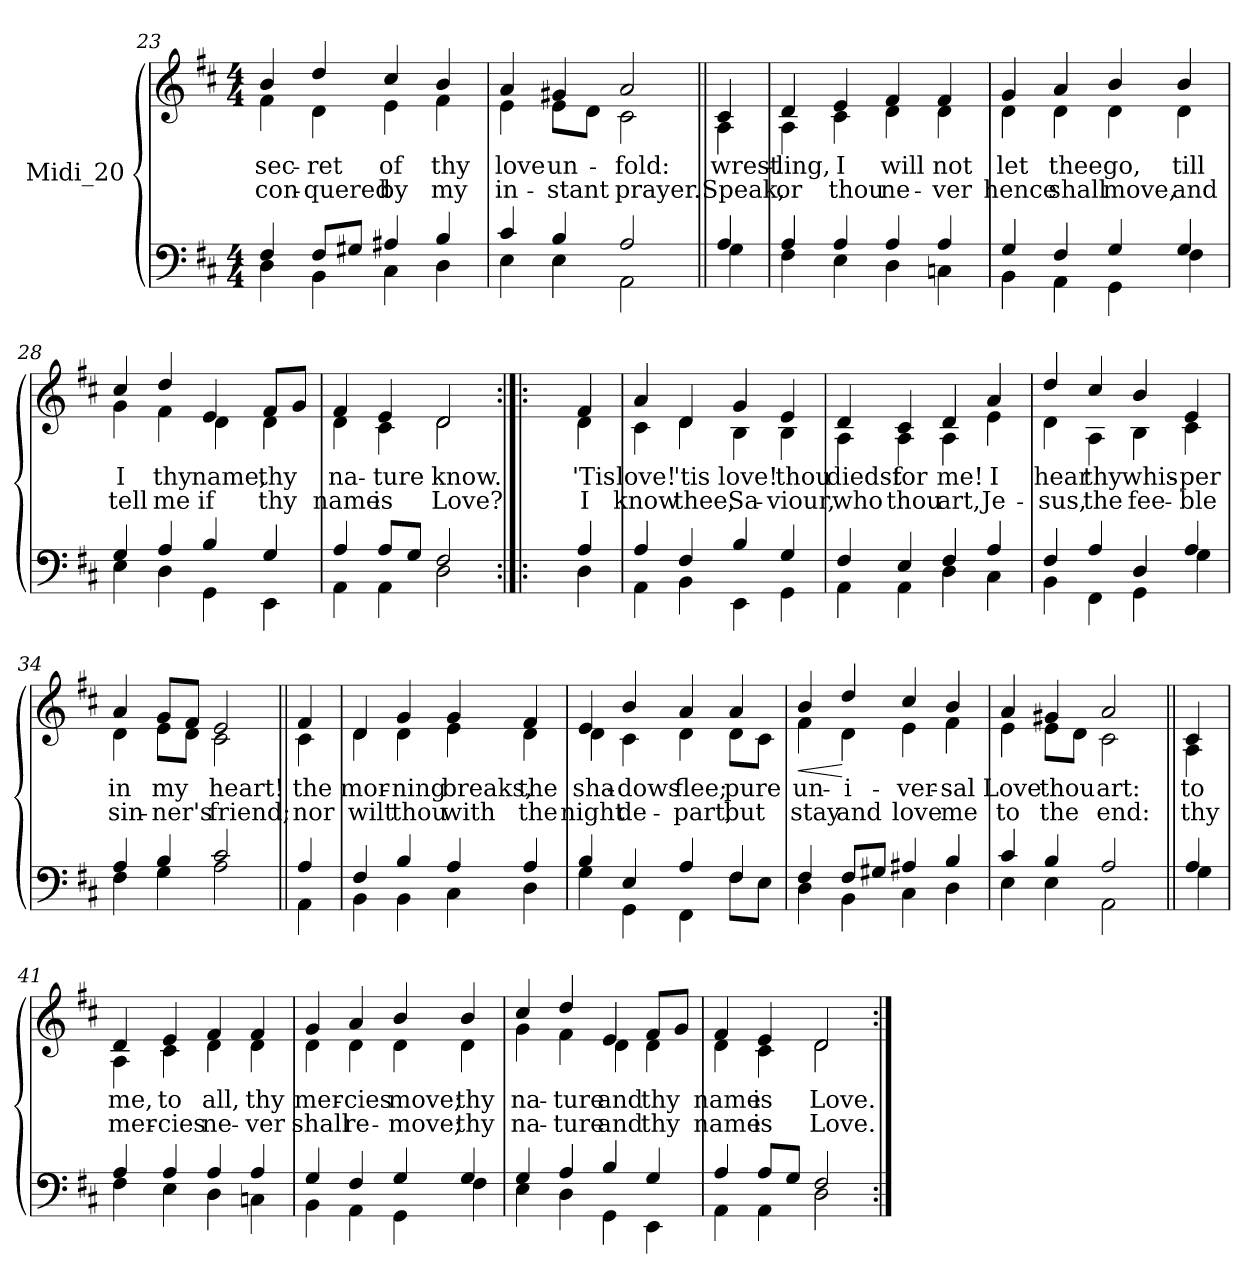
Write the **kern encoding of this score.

**kern	**kern	**text	**text	**dynam
*part2	*part1	*part1	*part1	*part1
*staff2	*staff1	*staff1	*staff1	*staff1
*I"Midi_20	*I"Midi_20	*	*	*
*clefF4	*clefG2	*	*	*
*k[f#c#]	*k[f#c#]	*	*	*
*D:	*D:	*	*	*
*M4/4	*M4/4	*	*	*
=23	=23	=23	=23	=23
*^	*^	*	*	*
!	!	!	!	!LO:LY:b	!LO:LY:b	!
4F#/	4D\	4b/	4f#\	sec-	-con-	.
!	!	!	!	!LO:LY:b	!LO:LY:b	!
8F#/L	4BB\	4dd/	4d\	-ret	quered	.
8G#X/J	.	.	.	.	.	.
!	!	!	!	!LO:LY:b	!LO:LY:b	!
4A#X/	4C#\	4cc#/	4e\	of	by	.
!	!	!	!	!LO:LY:b	!LO:LY:b	!
4B/	4D\	4b/	4f#\	thy	my	.
!!LO:LB:g=z	!!
=24	=24	=24	=24	=24	=24	=24
!	!	!	!	!LO:LY:b	!LO:LY:b	!
4c#/	4E\	4a/	4e\	love	in-	.
!	!	!	!	!LO:LY:b	!LO:LY:b	!
4B/	4E\	4g#X/	8e\L	-un-	stant	.
.	.	.	8d\J	.	.	.
!	!	!	!	!LO:LY:b	!LO:LY:b	!
2A/	2AA\	2a/	2c#\	fold:	prayer.	.
=25||	=25||	=25||	=25||	=25||	=25||	=25||
!	!	!	!	!LO:LY:b	!LO:LY:b	!
4A/	4G\	4c#/	4A\	wrest-	-Speak,	.
=26	=26	=26	=26	=26	=26	=26
!	!	!	!	!LO:LY:b	!LO:LY:b	!
4A/	4F#\	4d/	4A\	ling,	or	.
!	!	!	!	!LO:LY:b	!LO:LY:b	!
4A/	4E\	4e/	4c#\	I	thou	.
!	!	!	!	!LO:LY:b	!LO:LY:b	!
4A/	4D\	4f#/	4d\	will	ne-	.
!	!	!	!	!LO:LY:b	!LO:LY:b	!
4A/	4Cn\	4f#/	4d\	-not	ver	.
=27	=27	=27	=27	=27	=27	=27
!	!	!	!	!LO:LY:b	!LO:LY:b	!
4G/	4BB\	4g/	4d\	let	hence	.
!	!	!	!	!LO:LY:b	!LO:LY:b	!
4F#/	4AA\	4a/	4d\	thee	shall	.
!	!	!	!	!LO:LY:b	!LO:LY:b	!
4G/	4GG\	4b/	4d\	go,	move,	.
!	!	!	!	!LO:LY:b	!LO:LY:b	!
4G/	4F#\	4b/	4d\	till	and	.
!!LO:LB:g=z	!!
=28	=28	=28	=28	=28	=28	=28
!	!	!	!	!LO:LY:b	!LO:LY:b	!
4G/	4E\	4cc#/	4g\	I	tell	.
!	!	!	!	!LO:LY:b	!LO:LY:b	!
4A/	4D\	4dd/	4f#\	thy	me	.
!	!	!	!	!LO:LY:b	!LO:LY:b	!
4B/	4GG\	4e/	4d\	name,	if	.
!	!	!	!	!LO:LY:b	!LO:LY:b	!
4G/	4EE\	8f#/L	4d\	thy	thy	.
.	.	8g/J	.	.	.	.
=29	=29	=29	=29	=29	=29	=29
!	!	!	!	!LO:LY:b	!LO:LY:b	!
4A/	4AA\	4f#/	4d\	na-	-name	.
!	!	!	!	!LO:LY:b	!LO:LY:b	!
8A/L	4AA\	4e/	4c#\	ture	is	.
8G/J	.	.	.	.	.	.
!	!	!	!	!LO:LY:b	!LO:LY:b	!
2F#/	2D\	2d/	2d\	know.	Love?	.
=30:|!|:	=30:|!|:	=30:|!|:	=30:|!|:	=30:|!|:	=30:|!|:	=30:|!|:
4ryy	4ryy	4ryy	4ryy	.	.	.
!	!	!	!	!LO:LY:b	!LO:LY:b	!
4A/	4D\	4f#/	4d\	'Tis	I	.
=31	=31	=31	=31	=31	=31	=31
!	!	!	!	!LO:LY:b	!LO:LY:b	!
4A/	4AA\	4a/	4c#\	love!	know	.
!	!	!	!	!LO:LY:b	!LO:LY:b	!
4F#/	4BB\	4d/	4d\	'tis	thee,	.
!	!	!	!	!LO:LY:b	!LO:LY:b	!
4B/	4EE\	4g/	4B\	love!	Sa-	.
!	!	!	!	!LO:LY:b	!LO:LY:b	!
4G/	4GG\	4e/	4B\	-thou	viour,	.
!!LO:LB:g=z	!!
=32	=32	=32	=32	=32	=32	=32
!	!	!	!	!LO:LY:b	!LO:LY:b	!
4F#/	4AA\	4d/	4A\	diedst	who	.
!	!	!	!	!LO:LY:b	!LO:LY:b	!
4E/	4AA\	4c#/	4A\	for	thou	.
!	!	!	!	!LO:LY:b	!LO:LY:b	!
4F#/	4D\	4d/	4A\	me!	art,	.
!	!	!	!	!LO:LY:b	!LO:LY:b	!
4A/	4C#\	4a/	4e\	I	Je-	.
=33	=33	=33	=33	=33	=33	=33
!	!	!	!	!LO:LY:b	!LO:LY:b	!
4F#/	4BB\	4dd/	4d\	-hear	sus,	.
!	!	!	!	!LO:LY:b	!LO:LY:b	!
4A/	4FF#\	4cc#/	4A\	thy	the	.
!	!	!	!	!LO:LY:b	!LO:LY:b	!
4D/	4GG\	4b/	4B\	whis-	-fee-	.
!	!	!	!	!LO:LY:b	!LO:LY:b	!
4A/	4G\	4e/	4c#\	-per	ble	.
=34	=34	=34	=34	=34	=34	=34
!	!	!	!	!LO:LY:b	!LO:LY:b	!
4A/	4F#\	4a/	4d\	in	sin-	.
!	!	!	!	!LO:LY:b	!LO:LY:b	!
4B/	4G\	8g/L	8e\L	-my	ner's	.
.	.	8f#/J	8d\J	.	.	.
!	!	!	!	!LO:LY:b	!LO:LY:b	!
2c#/	2A\	2e/	2c#\	heart!	friend;	.
=35||	=35||	=35||	=35||	=35||	=35||	=35||
!	!	!	!	!LO:LY:b	!LO:LY:b	!
4A/	4AA\	4f#/	4c#\	the	nor	.
=36	=36	=36	=36	=36	=36	=36
!	!	!	!	!LO:LY:b	!LO:LY:b	!
4F#/	4BB\	4d/	4d\	mor-	-wilt	.
!	!	!	!	!LO:LY:b	!LO:LY:b	!
4B/	4BB\	4g/	4d\	ning	thou	.
!	!	!	!	!LO:LY:b	!LO:LY:b	!
4A/	4C#\	4g/	4e\	breaks,	with	.
!	!	!	!	!LO:LY:b	!LO:LY:b	!
4A/	4D\	4f#/	4d\	the	the	.
!!LO:LB:g=z	!!
=37	=37	=37	=37	=37	=37	=37
!	!	!	!	!LO:LY:b	!LO:LY:b	!
4B/	4G\	4e/	4d\	sha-	-night	.
!	!	!	!	!LO:LY:b	!LO:LY:b	!
4E/	4GG\	4b/	4c#\	dows	de-	.
!	!	!	!	!LO:LY:b	!LO:LY:b	!
4A/	4FF#\	4a/	4d\	-flee;	part,	.
!	!	!	!	!LO:LY:b	!LO:LY:b	!
4F#/	8F#\L	4a/	8d\L	pure	but	.
.	8E\J	.	8c#\J	.	.	.
=38	=38	=38	=38	=38	=38	=38
!	!	!	!	!LO:LY:b	!LO:LY:b	!LO:HP:b
4F#/	4D\	4b/	4f#\	un-	-stay	<
!	!	!	!	!LO:LY:b	!LO:LY:b	!
8F#/L	4BB\	4dd/	4d\	i-	-and	[
8G#X/J	.	.	.	.	.	.
!	!	!	!	!LO:LY:b	!LO:LY:b	!
4A#X/	4C#\	4cc#/	4e\	ver-	-love	.
!	!	!	!	!LO:LY:b	!LO:LY:b	!
4B/	4D\	4b/	4f#\	sal	me	.
=39	=39	=39	=39	=39	=39	=39
!	!	!	!	!LO:LY:b	!LO:LY:b	!
4c#/	4E\	4a/	4e\	Love	to	.
!	!	!	!	!LO:LY:b	!LO:LY:b	!
4B/	4E\	4g#X/	8e\L	thou	the	.
.	.	.	8d\J	.	.	.
!	!	!	!	!LO:LY:b	!LO:LY:b	!
2A/	2AA\	2a/	2c#\	art:	end:	.
!!LO:LB:g=z	!!
=40||	=40||	=40||	=40||	=40||	=40||	=40||
!	!	!	!	!LO:LY:b	!LO:LY:b	!
4A/	4G\	4c#/	4A\	to	thy	.
=41	=41	=41	=41	=41	=41	=41
!	!	!	!	!LO:LY:b	!LO:LY:b	!
4A/	4F#\	4d/	4A\	me,	mer-	.
!	!	!	!	!LO:LY:b	!LO:LY:b	!
4A/	4E\	4e/	4c#\	-to	cies	.
!	!	!	!	!LO:LY:b	!LO:LY:b	!
4A/	4D\	4f#/	4d\	all,	ne-	.
!	!	!	!	!LO:LY:b	!LO:LY:b	!
4A/	4Cn\	4f#/	4d\	-thy	ver	.
=42	=42	=42	=42	=42	=42	=42
!	!	!	!	!LO:LY:b	!LO:LY:b	!
4G/	4BB\	4g/	4d\	mer-	-shall	.
!	!	!	!	!LO:LY:b	!LO:LY:b	!
4F#/	4AA\	4a/	4d\	cies	re-	.
!	!	!	!	!LO:LY:b	!LO:LY:b	!
4G/	4GG\	4b/	4d\	-move;	move;	.
!	!	!	!	!LO:LY:b	!LO:LY:b	!
4G/	4F#\	4b/	4d\	thy	thy	.
=43	=43	=43	=43	=43	=43	=43
!	!	!	!	!LO:LY:b	!LO:LY:b	!
4G/	4E\	4cc#/	4g\	na-	-na-	.
!	!	!	!	!LO:LY:b	!LO:LY:b	!
4A/	4D\	4dd/	4f#\	-ture	ture	.
!	!	!	!	!LO:LY:b	!LO:LY:b	!
4B/	4GG\	4e/	4d\	and	and	.
!	!	!	!	!LO:LY:b	!LO:LY:b	!
4G/	4EE\	8f#/L	4d\	thy	thy	.
.	.	8g/J	.	.	.	.
=44	=44	=44	=44	=44	=44	=44
!	!	!	!	!LO:LY:b	!LO:LY:b	!
4A/	4AA\	4f#/	4d\	name	name	.
!	!	!	!	!LO:LY:b	!LO:LY:b	!
8A/L	4AA\	4e/	4c#\	is	is	.
8G/J	.	.	.	.	.	.
!	!	!	!	!LO:LY:b	!LO:LY:b	!
2F#/	2D\	2d/	2d\	Love.	Love.	.
*v	*v	*	*	*	*	*
*	*v	*v	*	*	*
=:|!	=:|!	=:|!	=:|!	=:|!
*-	*-	*-	*-	*-
